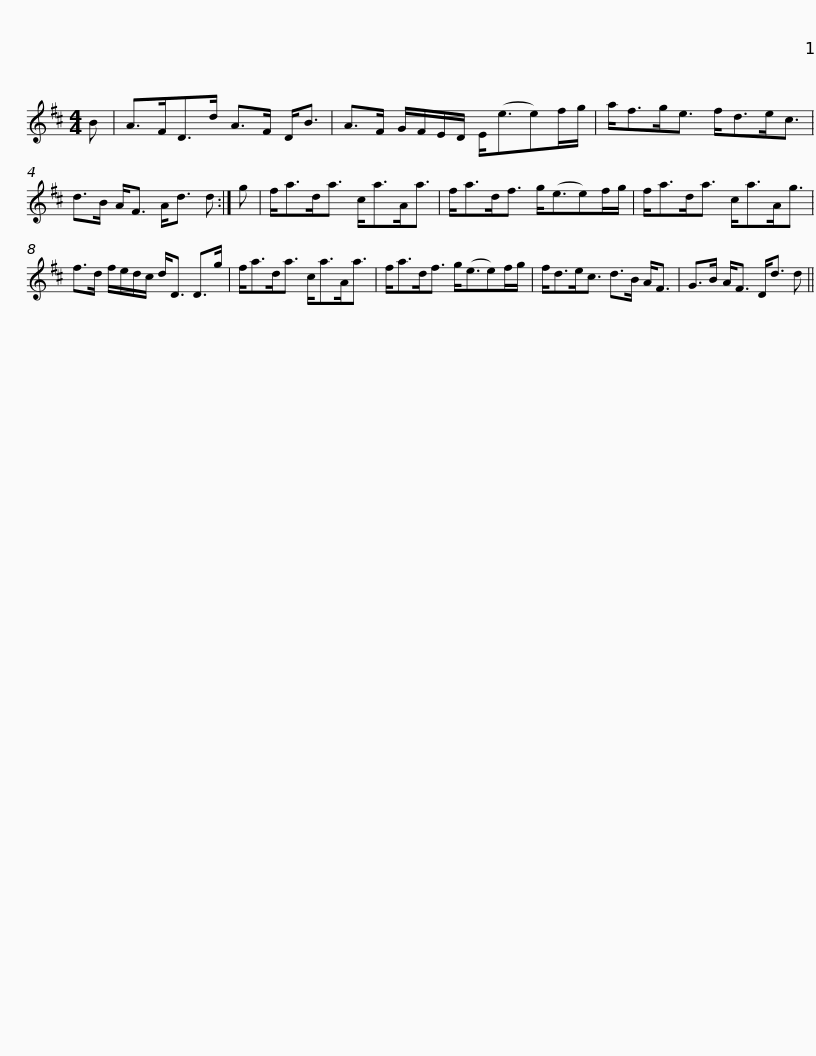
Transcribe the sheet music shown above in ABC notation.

X:1
L:1/8
M:4/4
I:linebreak $
K:D
V:1 treble
V:1
 B | A>FD>d A>F D<B | A>F G/F/E/D/ E<(ee)f/g/ | a<fg<e f<de<c | d>B A<F A<d d :| %5
 g |$ f<ad<a c<aA<a | f<ad<f g<(ee)f/g/ | f<ad<a c<aA<g | f>d f/e/d/c/ d<D D>g |$ %10
 f<ad<a c<aA<a | f<ad<f g<(ee)f/g/ | f<de<c d>B A<F | G>B A<F D<d d || %14
